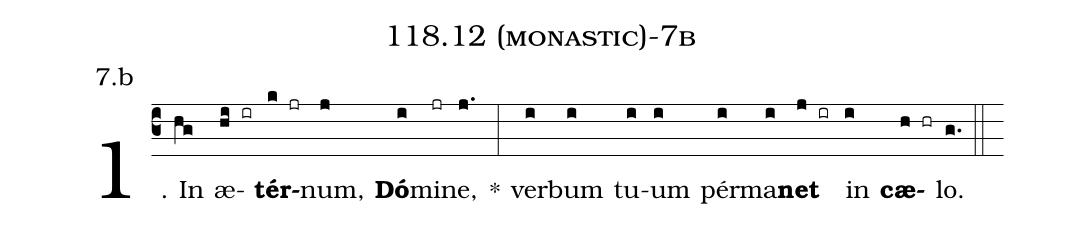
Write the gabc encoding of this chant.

name: 118.12 (monastic)-7b;
annotation: 7.b;
%%
(c3)1. In(hg) æ(hi ir)<b>tér</b>(k jr)num,(j) <b>Dó</b>(i)mi(jr)ne,(j.) *(:) ver(i)bum(i) tu(i)um(i) pér(i)ma(i)<b>net</b>(j ir) in(i) <b>cæ</b>(h hr)lo.(g.) (::)
